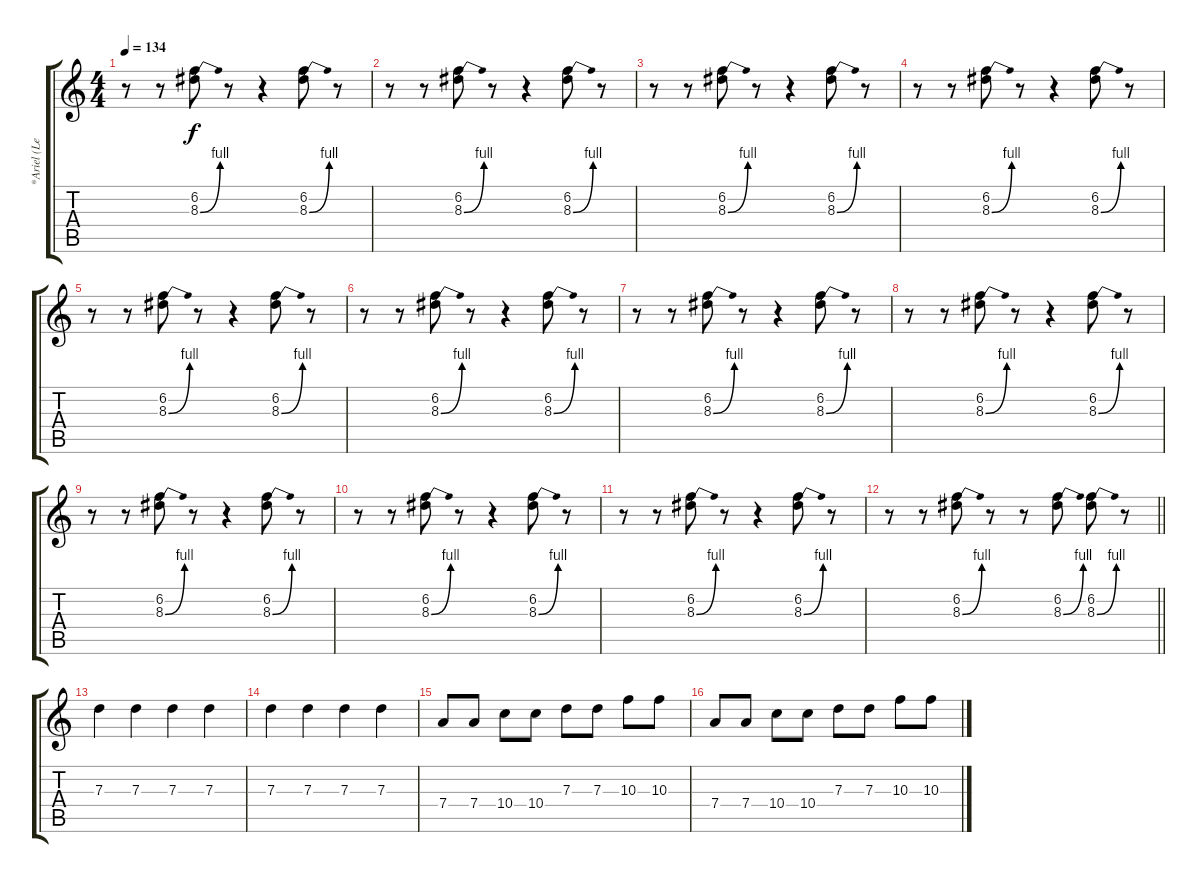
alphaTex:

\track ("*Ariel (Lead Guitar)]" "*Ariel (Le") {instrument overdrivenguitar}
\staff {score tabs}
\tuning (E4 B3 G3 D3 A2 E2) {hide}
\ts (4 4)
\tempo 134
\clef g2
\ks c
r.8{dy f} r.8 (6.2 8.3{be (bend 0 0 60 4)}).8 r.8 r.4 (6.2 8.3{be (bend 0 0 60 4)}).8 r.8 |
r.8 r.8 (6.2 8.3{be (bend 0 0 60 4)}).8 r.8 r.4 (6.2 8.3{be (bend 0 0 60 4)}).8 r.8 |
r.8 r.8 (6.2 8.3{be (bend 0 0 60 4)}).8 r.8 r.4 (6.2 8.3{be (bend 0 0 60 4)}).8 r.8 |
r.8 r.8 (6.2 8.3{be (bend 0 0 60 4)}).8 r.8 r.4 (6.2 8.3{be (bend 0 0 60 4)}).8 r.8 |
r.8 r.8 (6.2 8.3{be (bend 0 0 60 4)}).8 r.8 r.4 (6.2 8.3{be (bend 0 0 60 4)}).8 r.8 |
r.8 r.8 (6.2 8.3{be (bend 0 0 60 4)}).8 r.8 r.4 (6.2 8.3{be (bend 0 0 60 4)}).8 r.8 |
r.8 r.8 (6.2 8.3{be (bend 0 0 60 4)}).8 r.8 r.4 (6.2 8.3{be (bend 0 0 60 4)}).8 r.8 |
r.8 r.8 (6.2 8.3{be (bend 0 0 60 4)}).8 r.8 r.4 (6.2 8.3{be (bend 0 0 60 4)}).8 r.8 |
r.8 r.8 (6.2 8.3{be (bend 0 0 60 4)}).8 r.8 r.4 (6.2 8.3{be (bend 0 0 60 4)}).8 r.8 |
r.8 r.8 (6.2 8.3{be (bend 0 0 60 4)}).8 r.8 r.4 (6.2 8.3{be (bend 0 0 60 4)}).8 r.8 |
r.8 r.8 (6.2 8.3{be (bend 0 0 60 4)}).8 r.8 r.4 (6.2 8.3{be (bend 0 0 60 4)}).8 r.8 |
\barLineRight lightlight
r.8 r.8 (6.2 8.3{be (bend 0 0 60 4)}).8 r.8 r.8 (6.2 8.3{be (bend 0 0 60 4)}).8 (6.2 8.3{be (bend 0 0 60 4)}).8 r.8 |
\section ("" "")
7.3.4{instrument electricguitarjazz} 7.3.4 7.3.4 7.3.4 |
7.3.4 7.3.4 7.3.4 7.3.4 |
7.4.8 7.4.8 10.4.8 10.4.8 7.3.8 7.3.8 10.3.8 10.3.8 |
7.4.8 7.4.8 10.4.8 10.4.8 7.3.8 7.3.8 10.3.8 10.3.8
